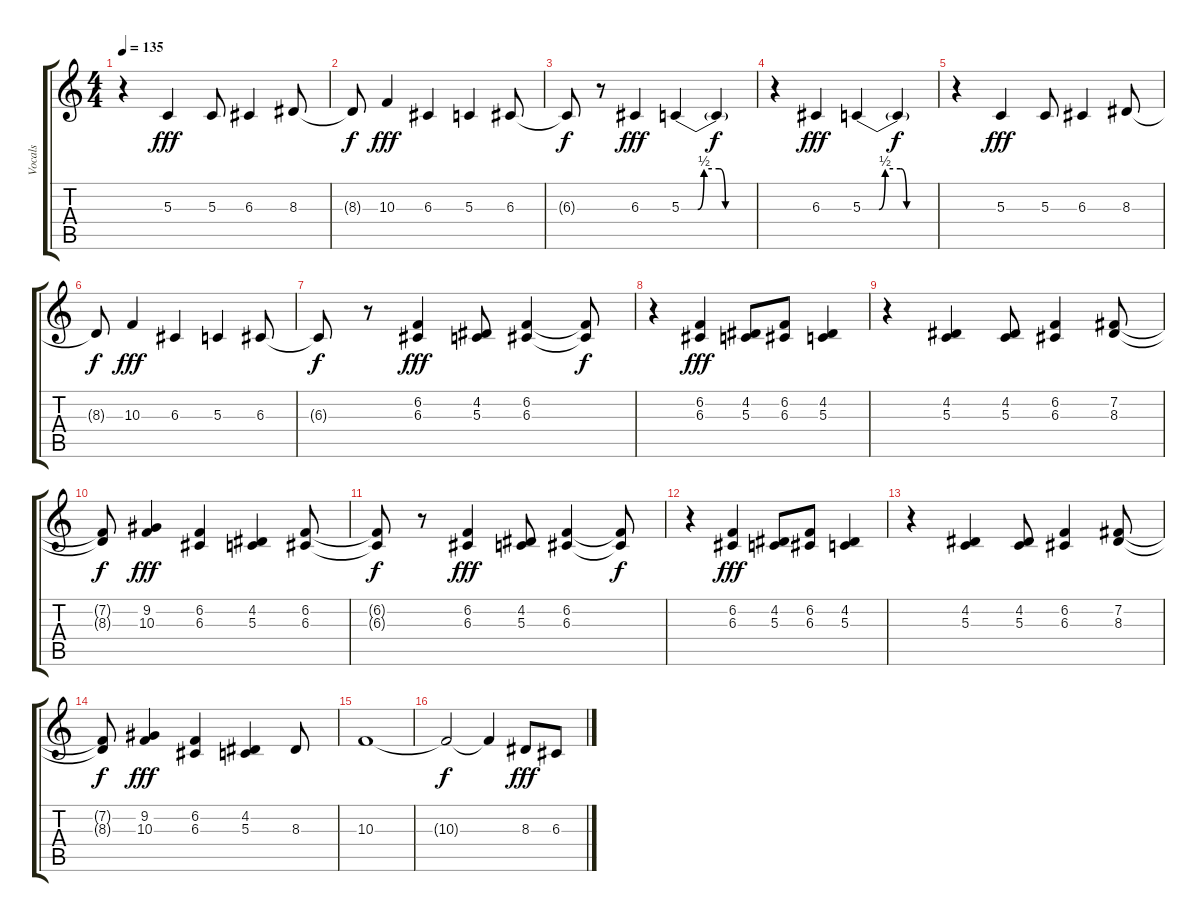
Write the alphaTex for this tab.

\track ("Vocals" "Vocals") {instrument lead6voice}
\staff {score tabs}
\tuning (E4 B3 G3 D3 A2 E2) {hide}
\ts (4 4)
\tempo 135
\clef g2
\ks c
r.4{dy f} 5.3.4{dy fff} 5.3.8 6.3.4 8.3.8 |
8.3{t}.8{dy f} 10.3.4{dy fff} 6.3.4 5.3.4 6.3.8 |
6.3{t}.8{dy f} r.8 6.3.4{dy fff} 5.3{be (custom 0 0 13 0 18 2 30 2 35 0 60 0)}.4 5.3{t}.4{dy f} |
r.4 6.3.4{dy fff} 5.3{be (custom 0 0 13 0 18 2 30 2 35 0 60 0)}.4 5.3{t}.4{dy f} |
r.4 5.3.4{dy fff} 5.3.8 6.3.4 8.3.8 |
8.3{t}.8{dy f} 10.3.4{dy fff} 6.3.4 5.3.4 6.3.8 |
6.3{t}.8{dy f} r.8 (6.2 6.3).4{dy fff} (4.2 5.3).8 (6.2 6.3).4 (6.2{t} 6.3{t}).8{dy f} |
r.4 (6.2 6.3).4{dy fff} (4.2 5.3).8 (6.2 6.3).8 (4.2 5.3).4 |
r.4 (4.2 5.3).4 (4.2 5.3).8 (6.2 6.3).4 (7.2 8.3).8 |
(7.2{t} 8.3{t}).8{dy f} (9.2 10.3).4{dy fff} (6.2 6.3).4 (4.2 5.3).4 (6.2 6.3).8 |
(6.2{t} 6.3{t}).8{dy f} r.8 (6.2 6.3).4{dy fff} (4.2 5.3).8 (6.2 6.3).4 (6.2{t} 6.3{t}).8{dy f} |
r.4 (6.2 6.3).4{dy fff} (4.2 5.3).8 (6.2 6.3).8 (4.2 5.3).4 |
r.4 (4.2 5.3).4 (4.2 5.3).8 (6.2 6.3).4 (7.2 8.3).8 |
(7.2{t} 8.3{t}).8{dy f} (9.2 10.3).4{dy fff} (6.2 6.3).4 (4.2 5.3).4 8.3.8 |
10.3.1 |
10.3{t}.2{dy f} 10.3{t}.4 8.3.8{dy fff} 6.3.8
